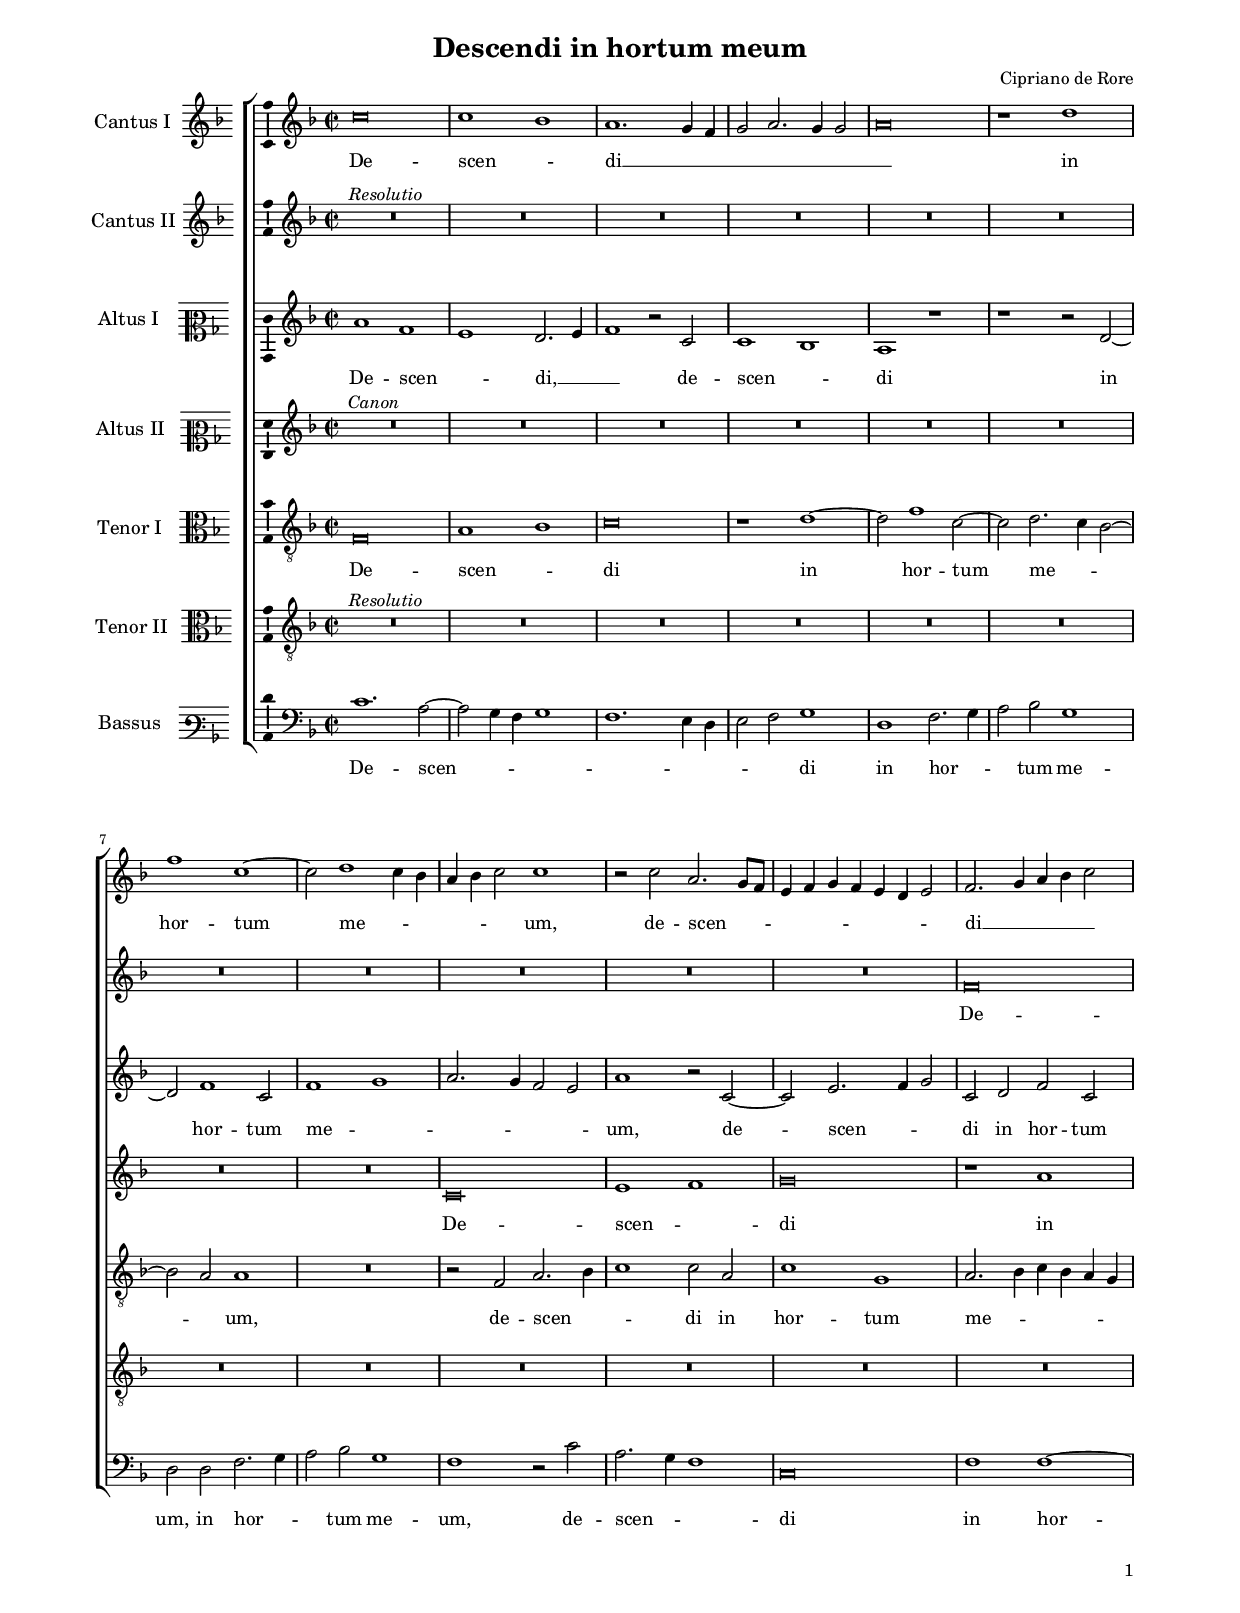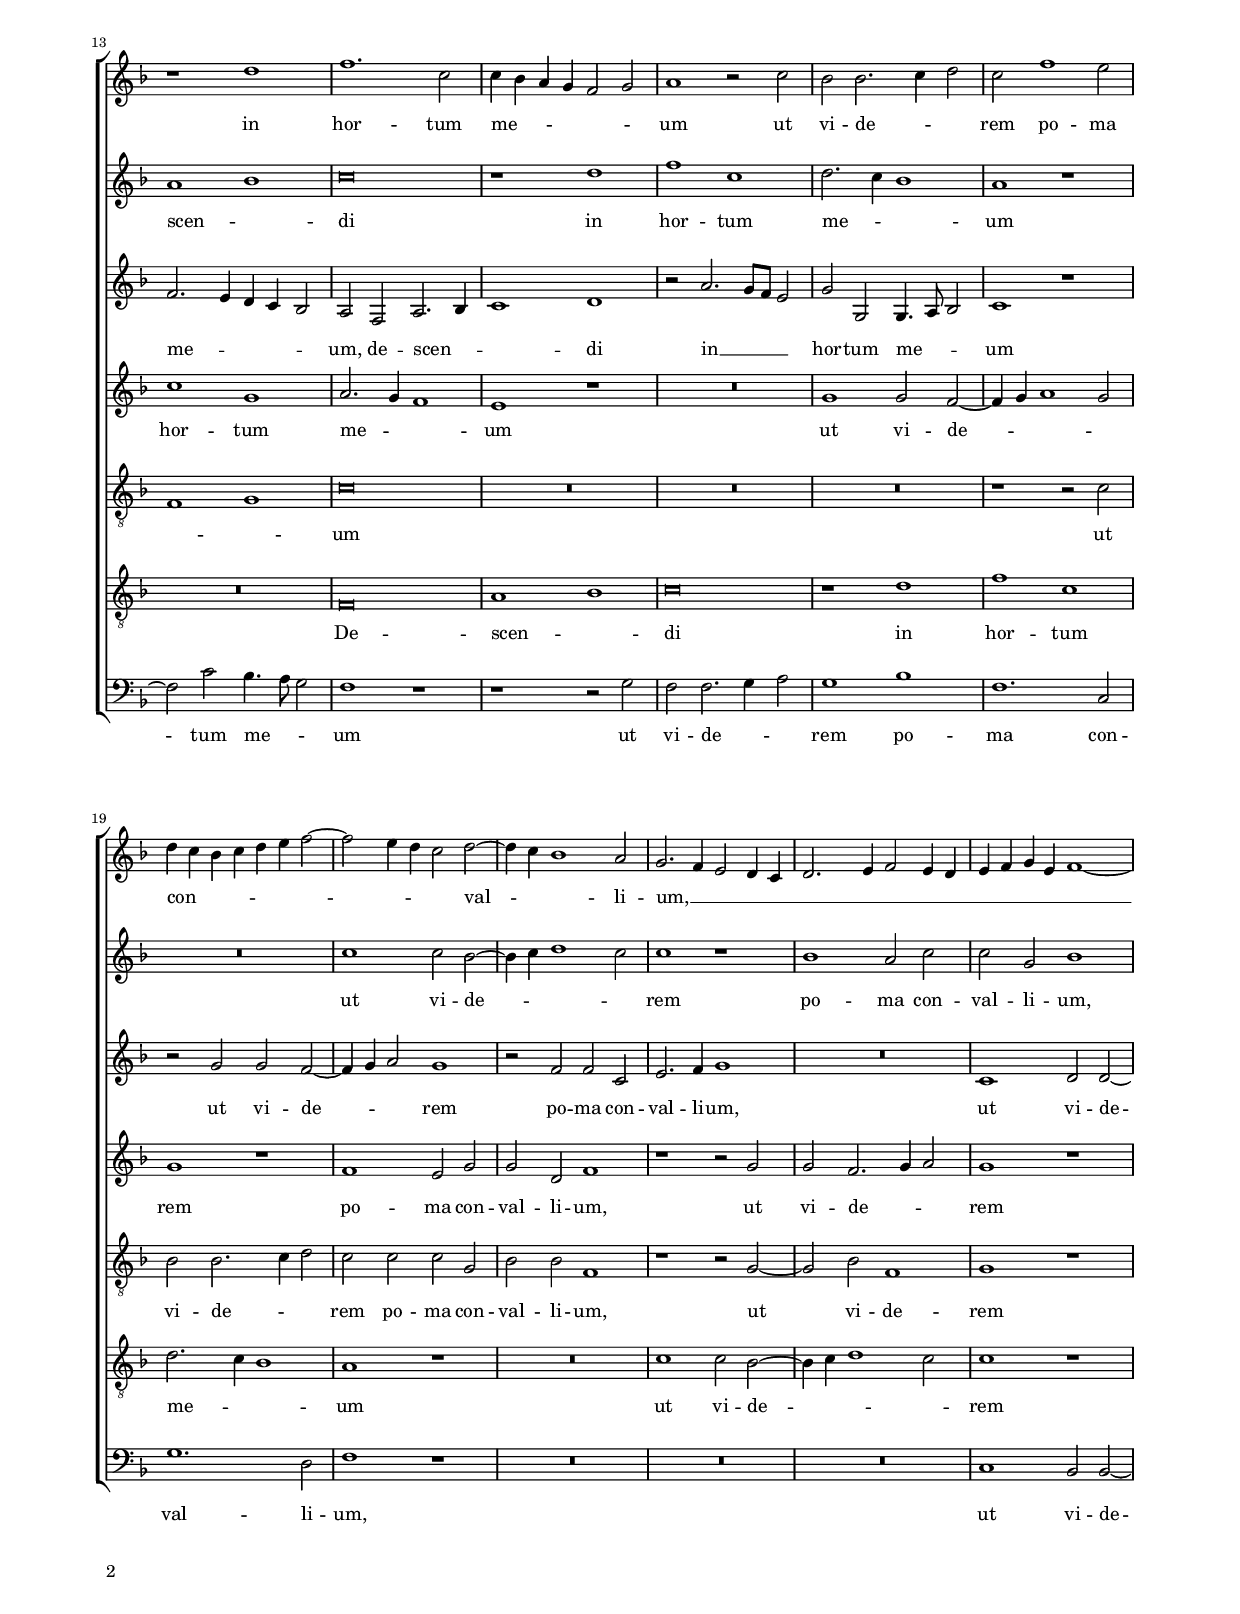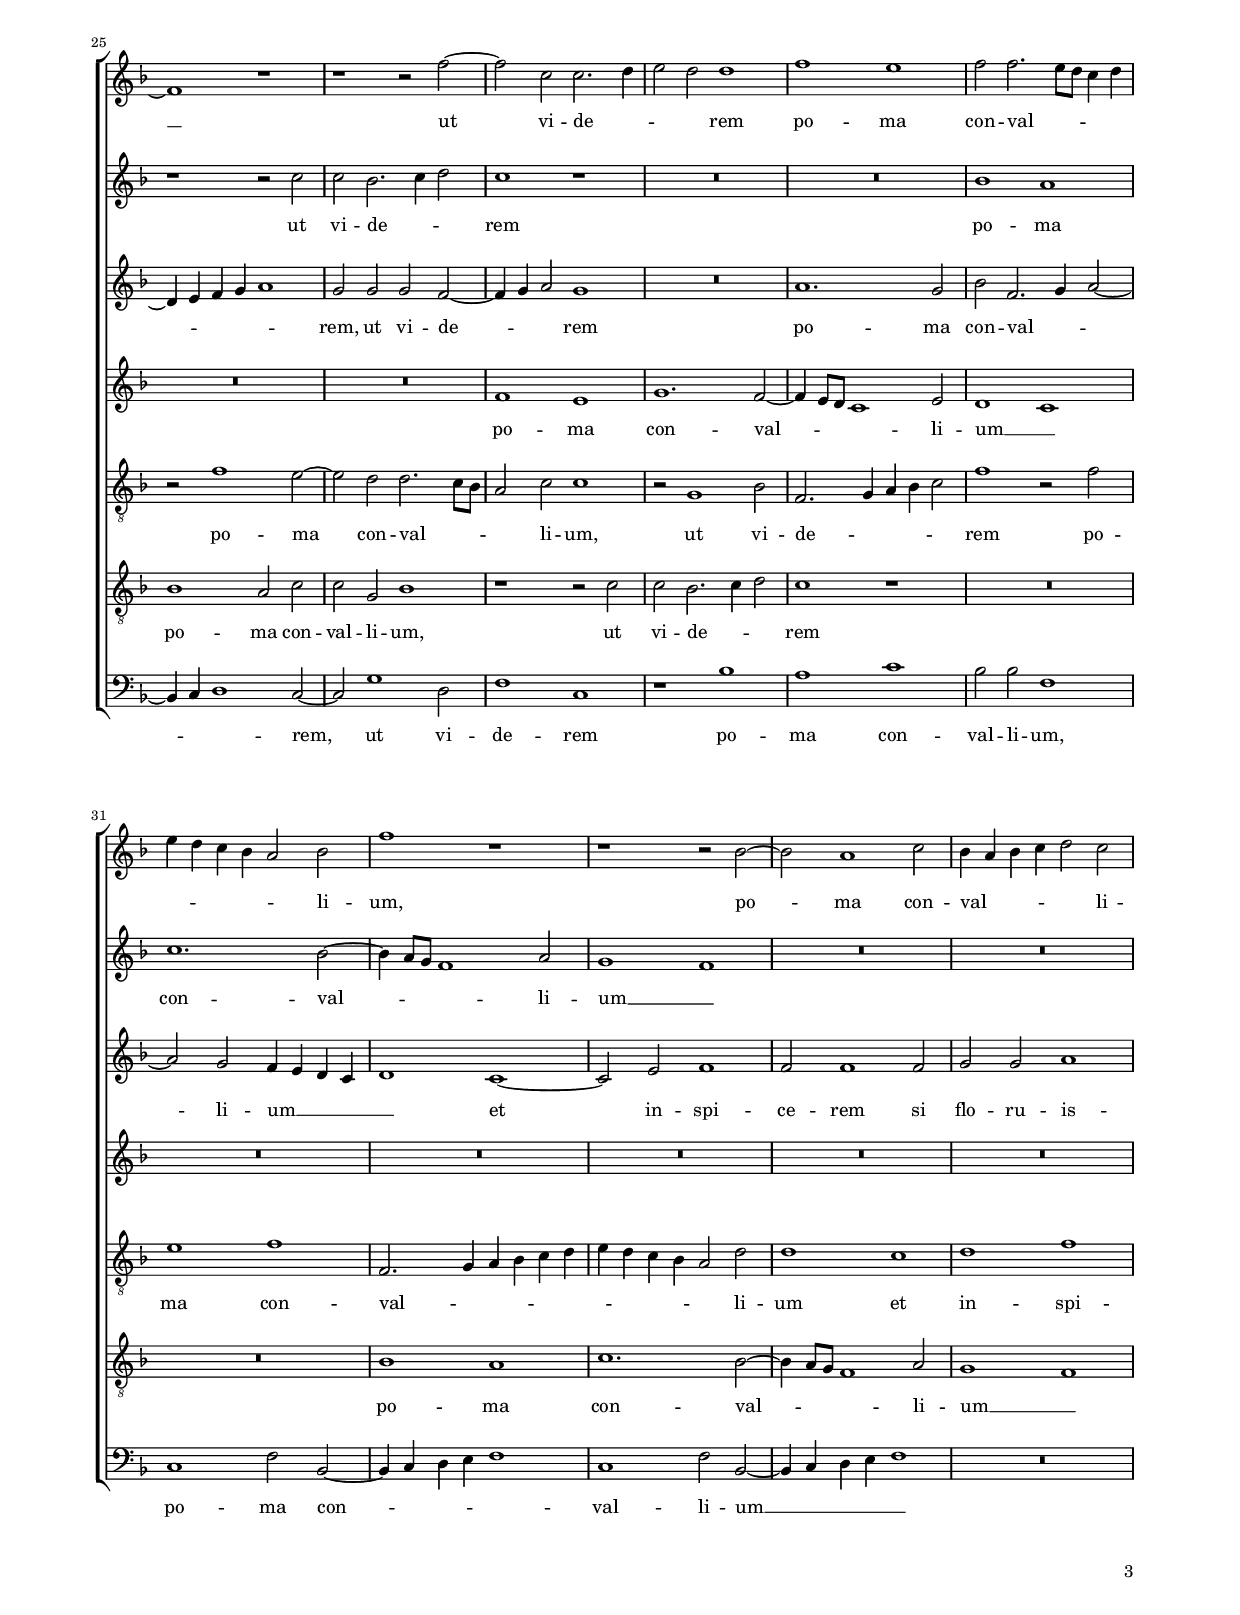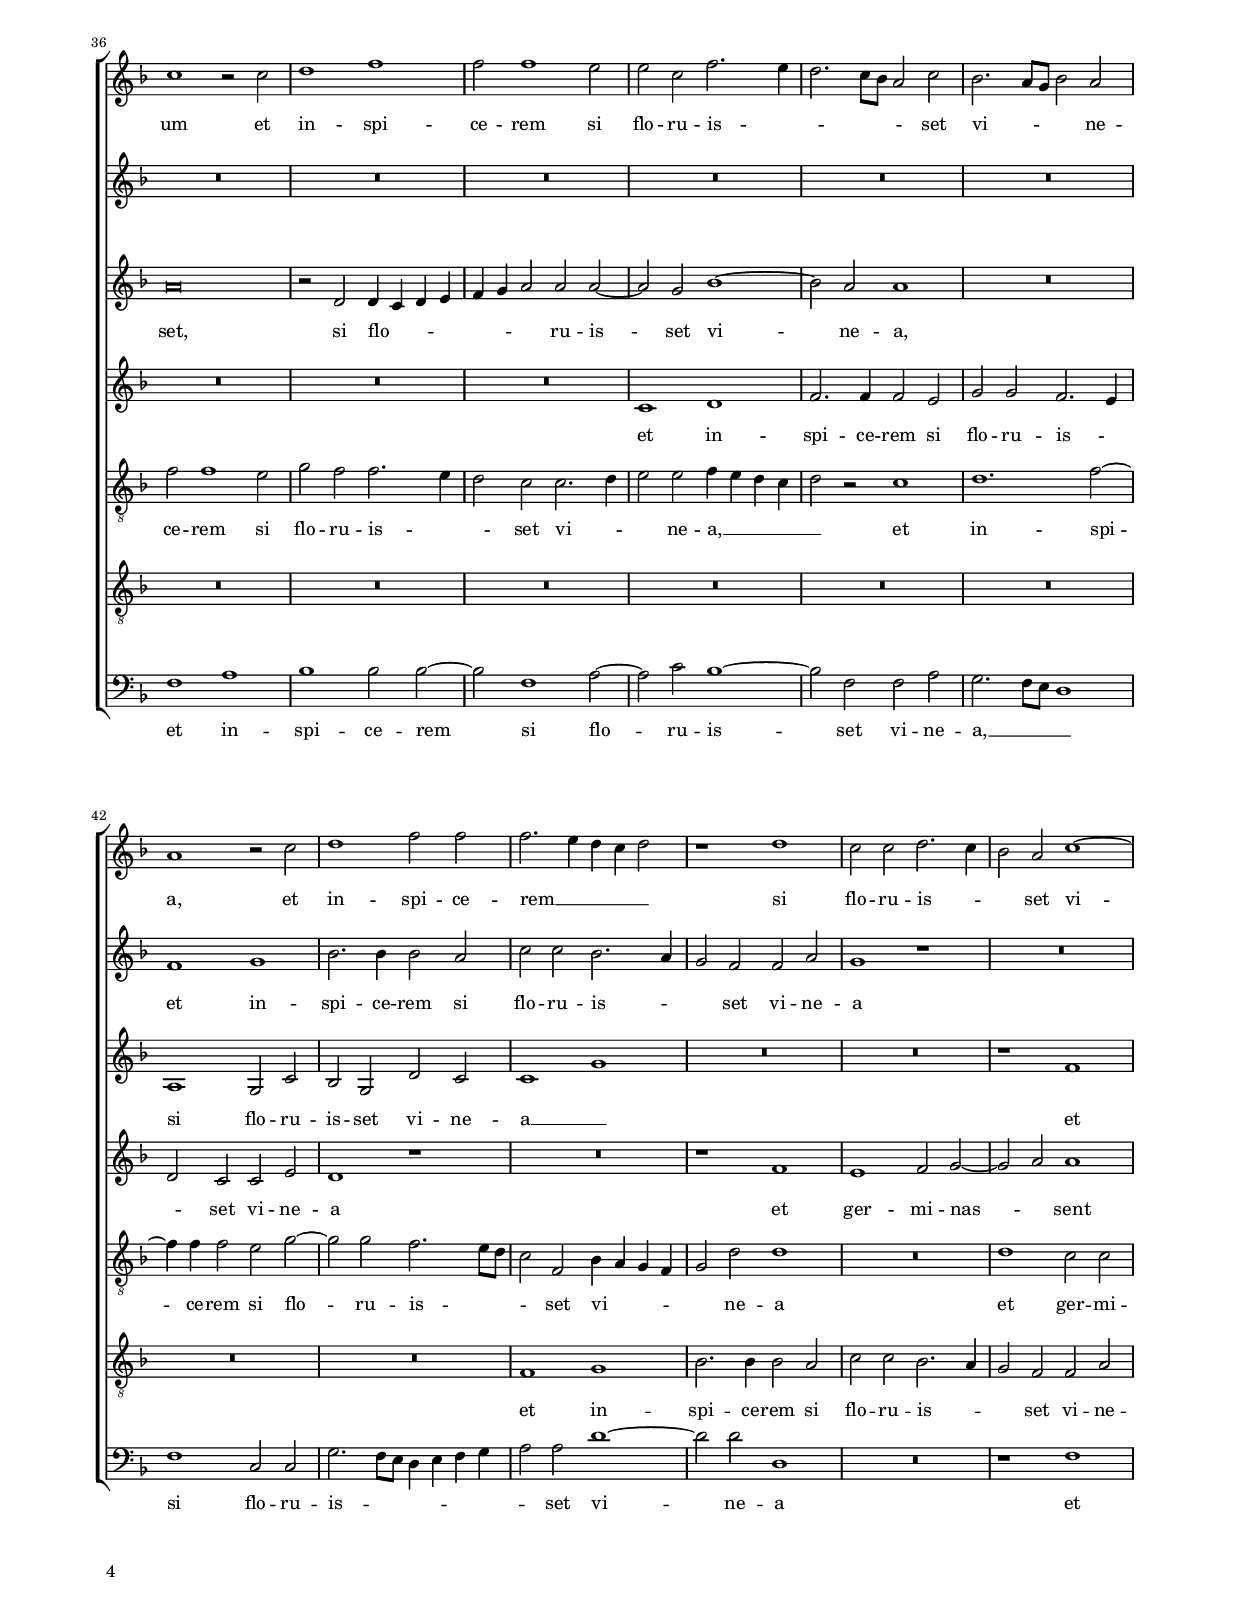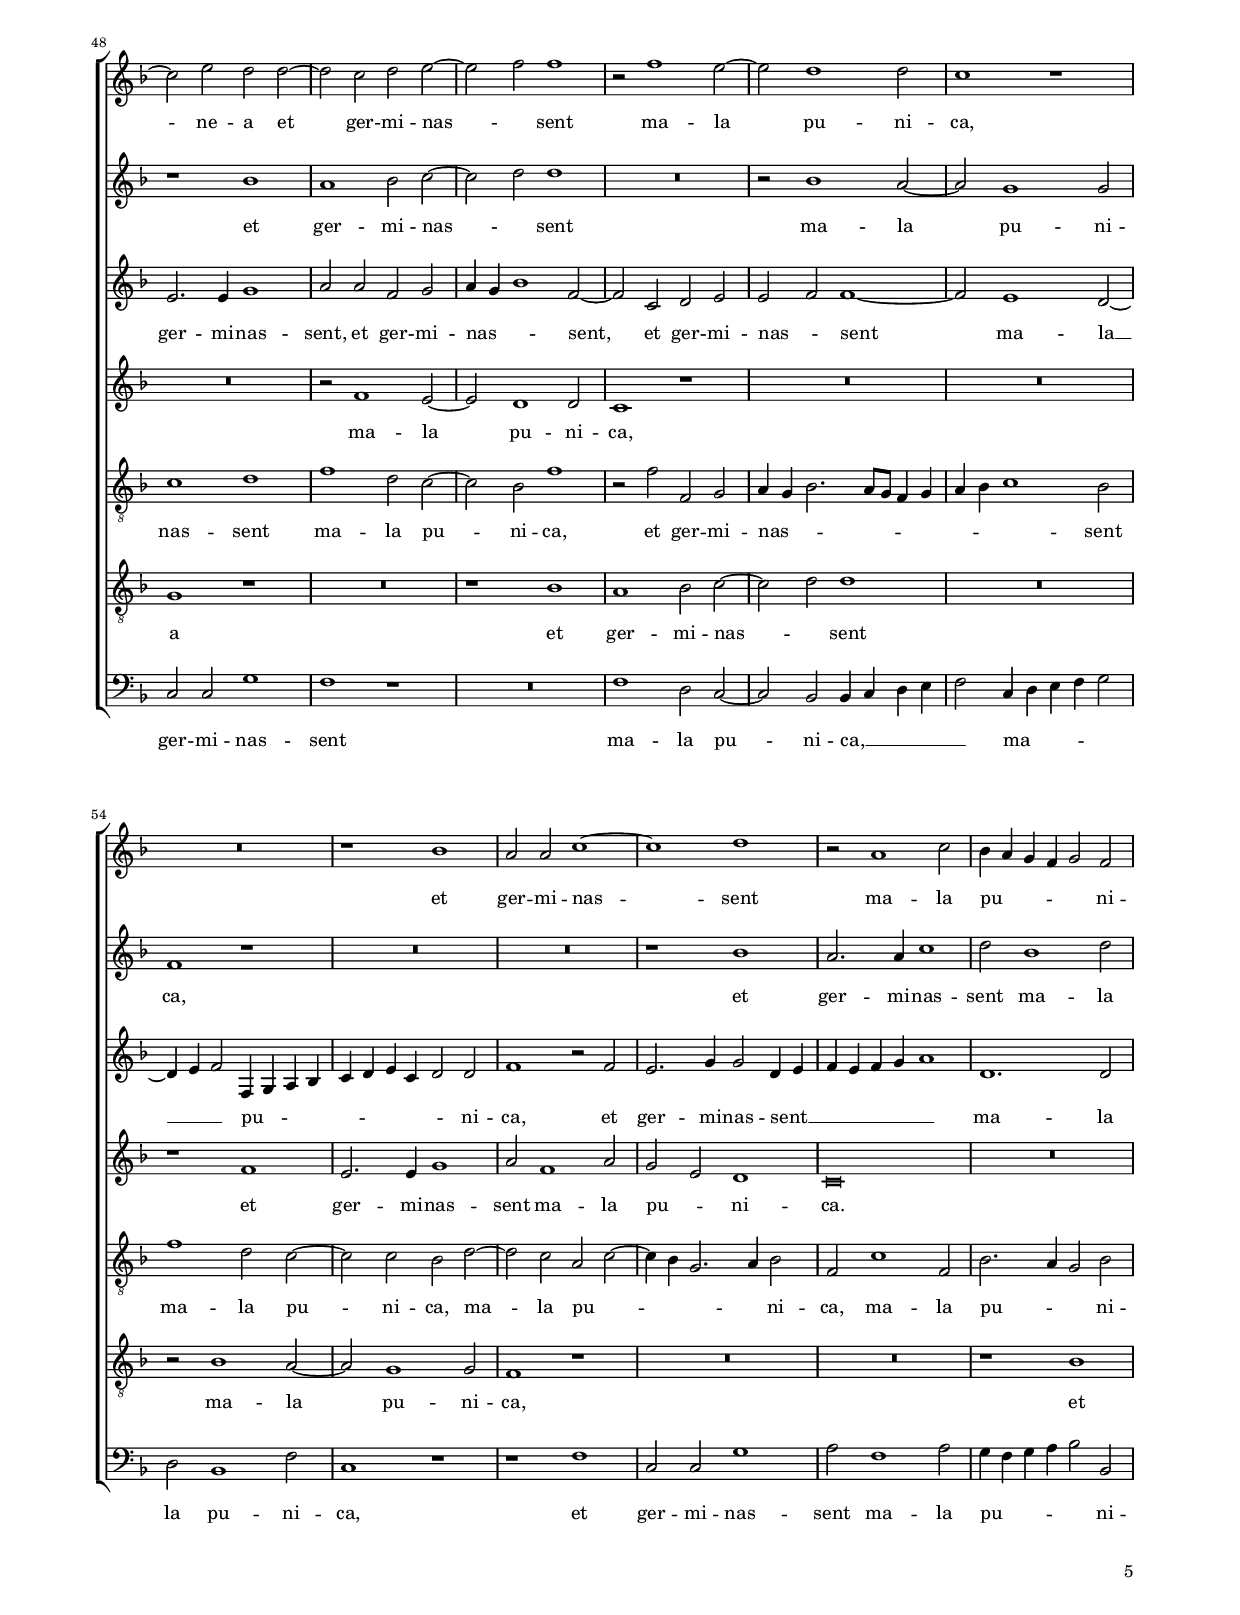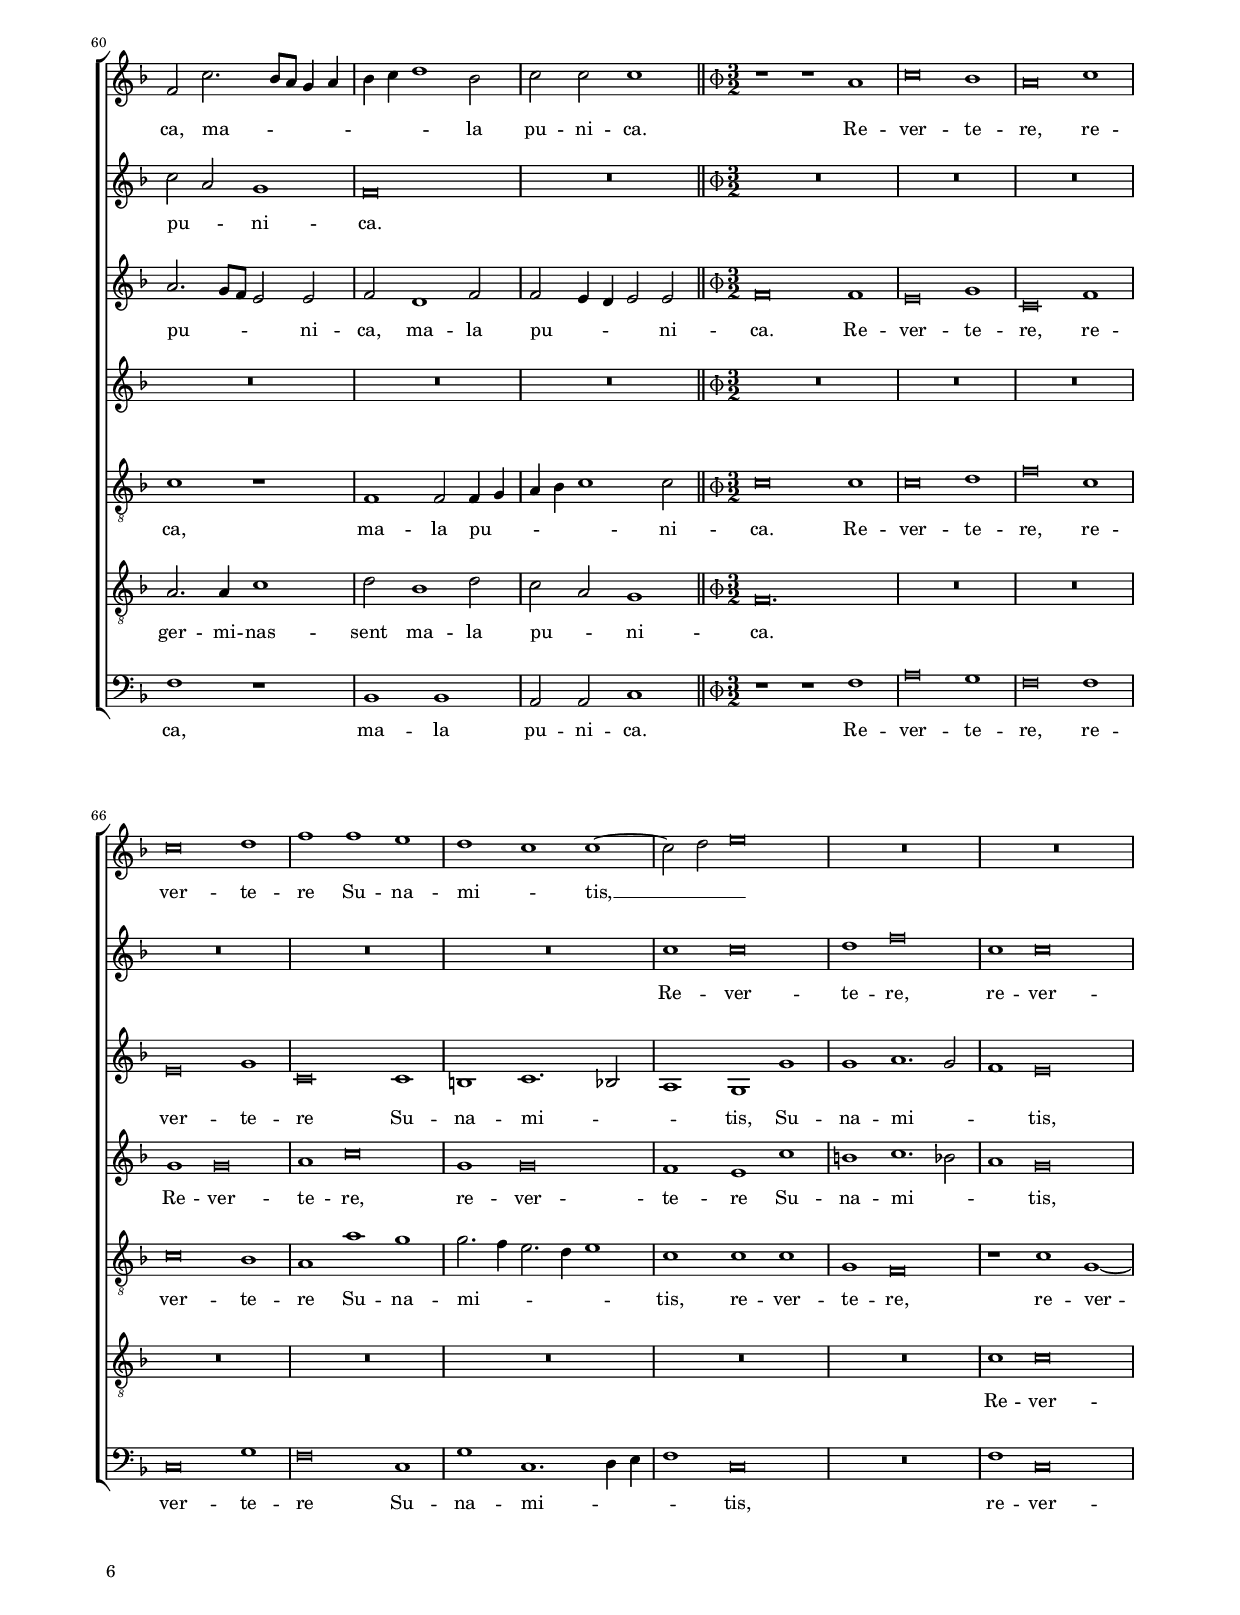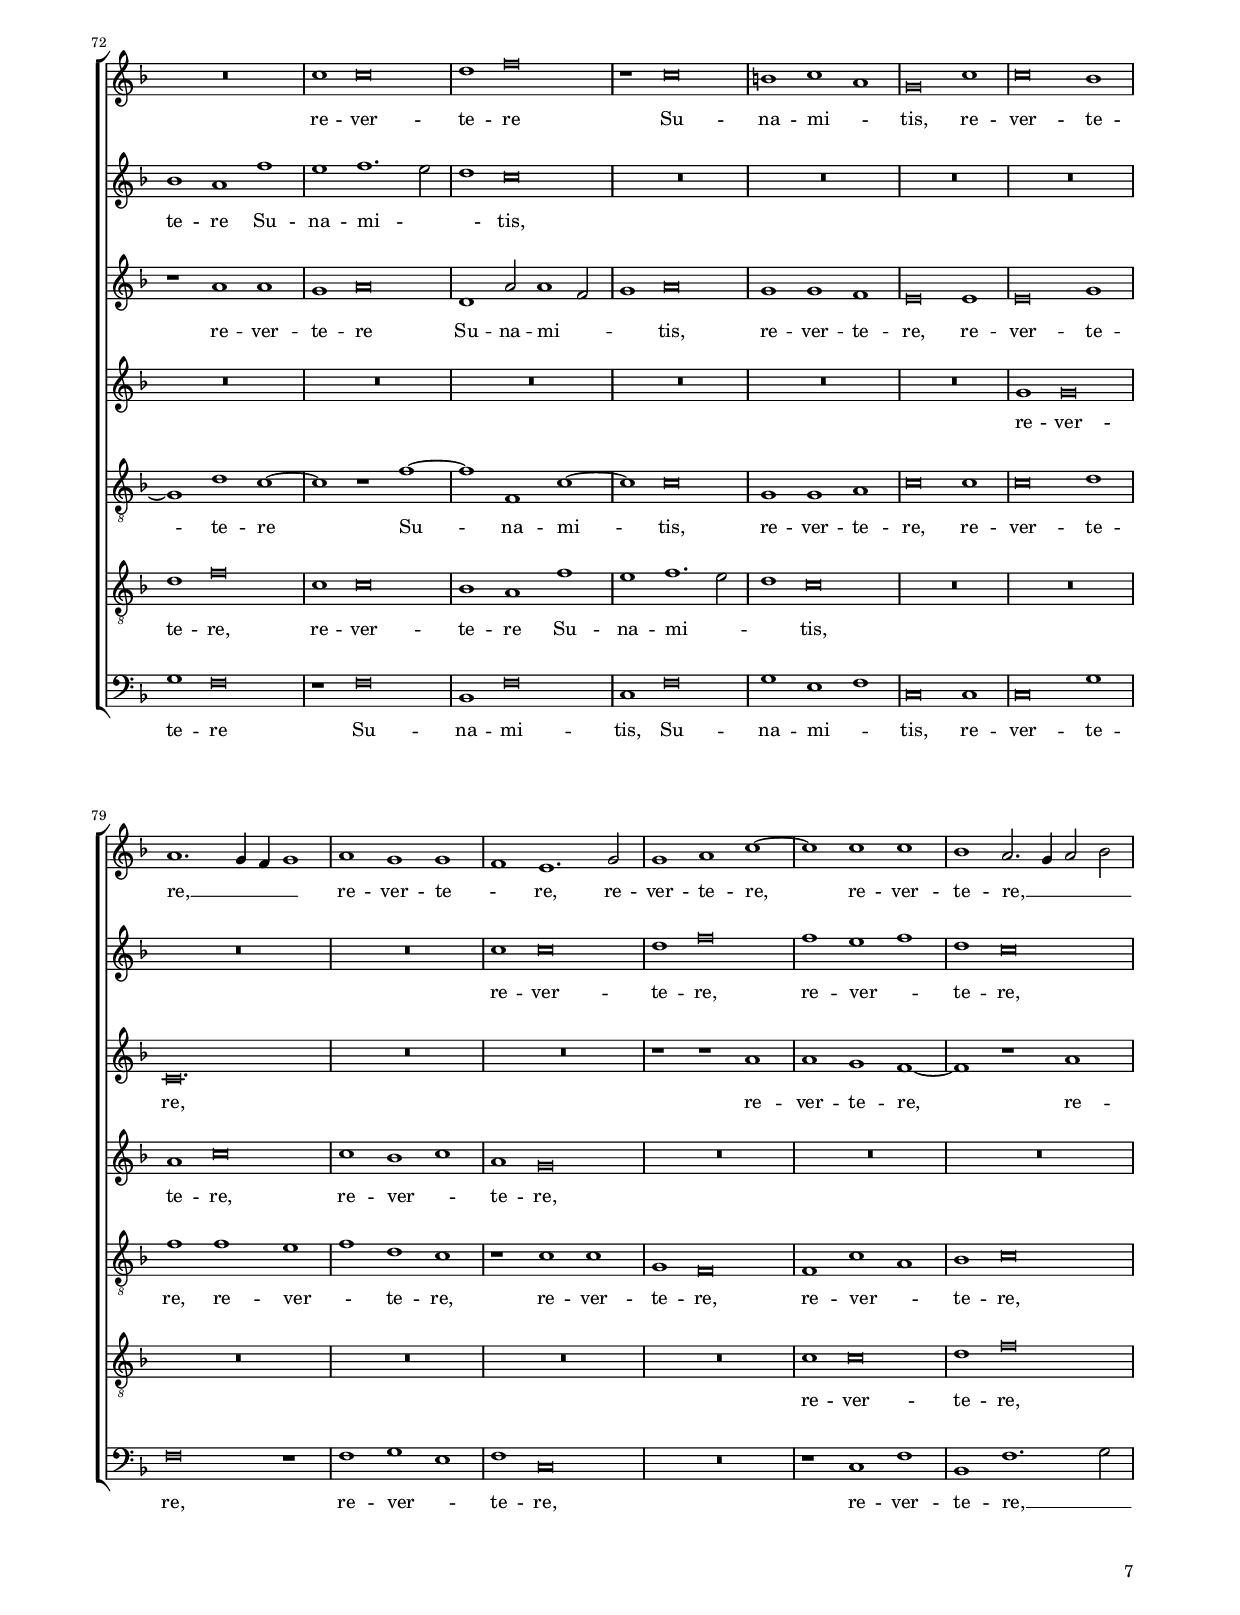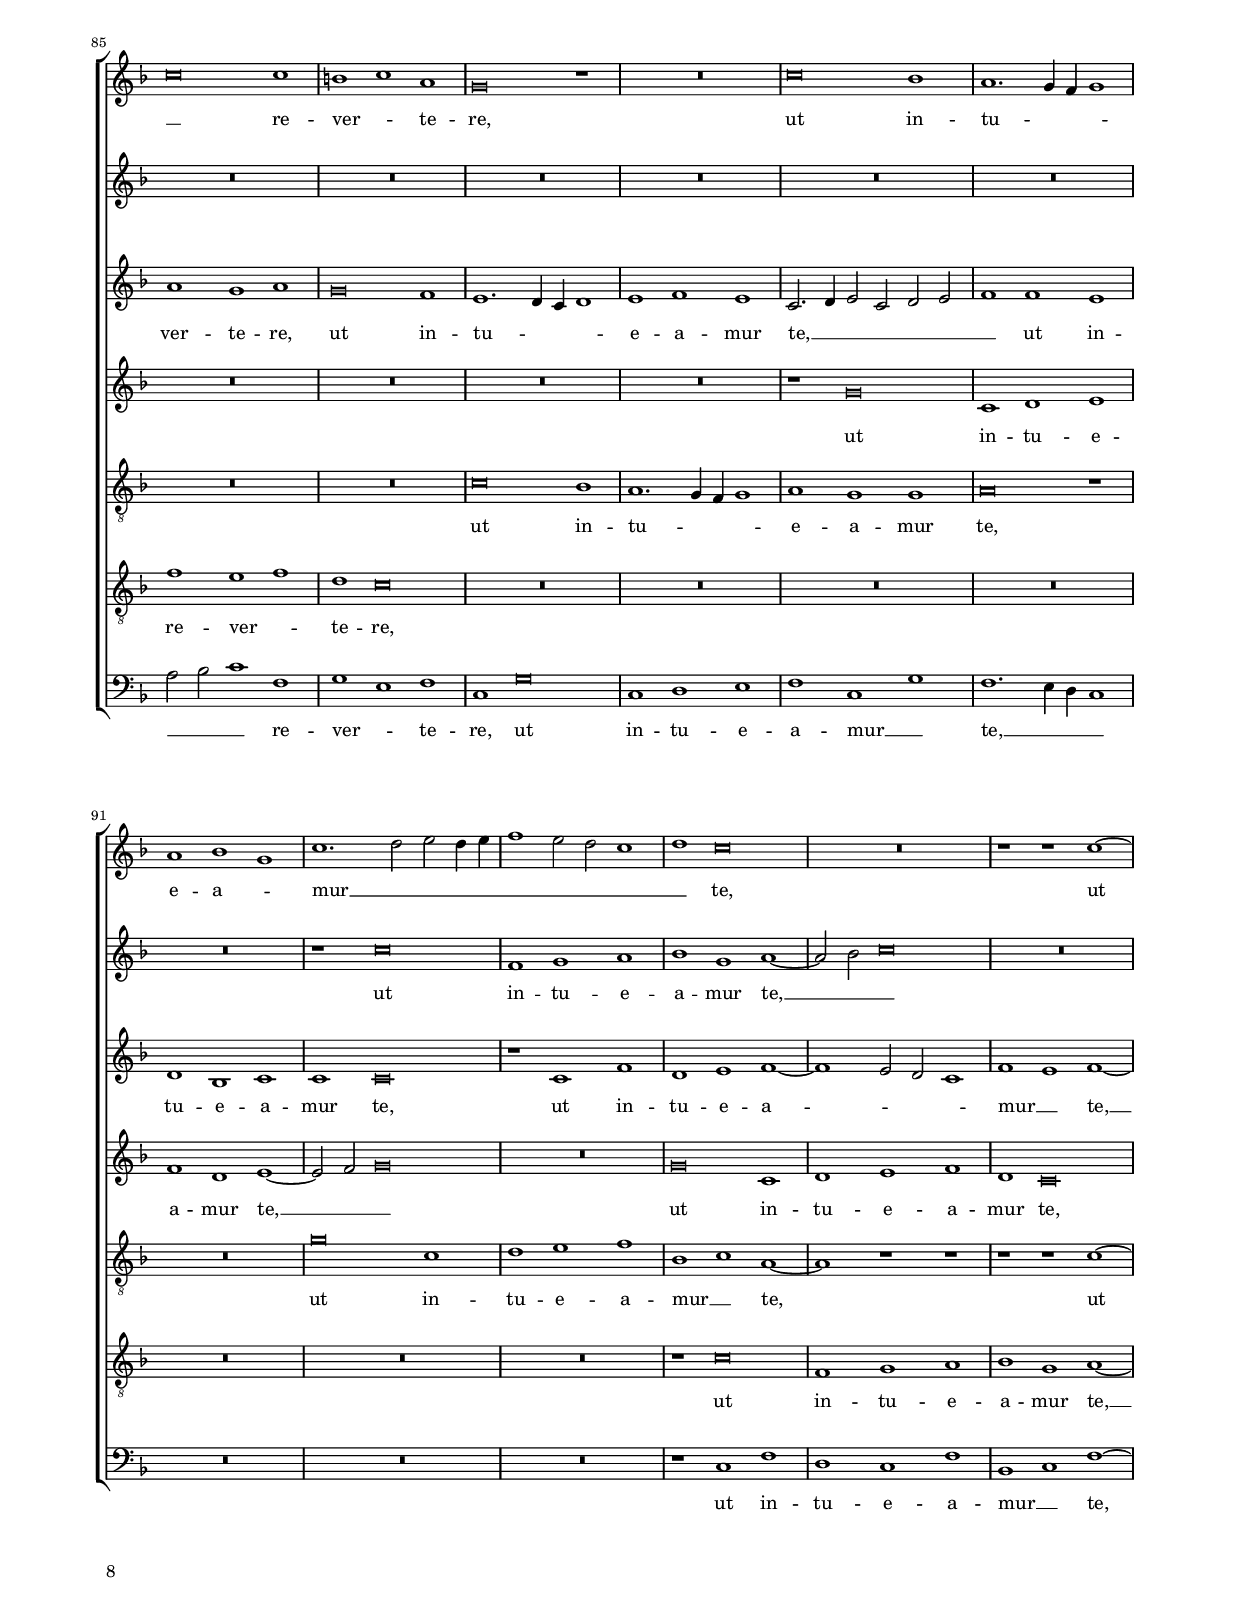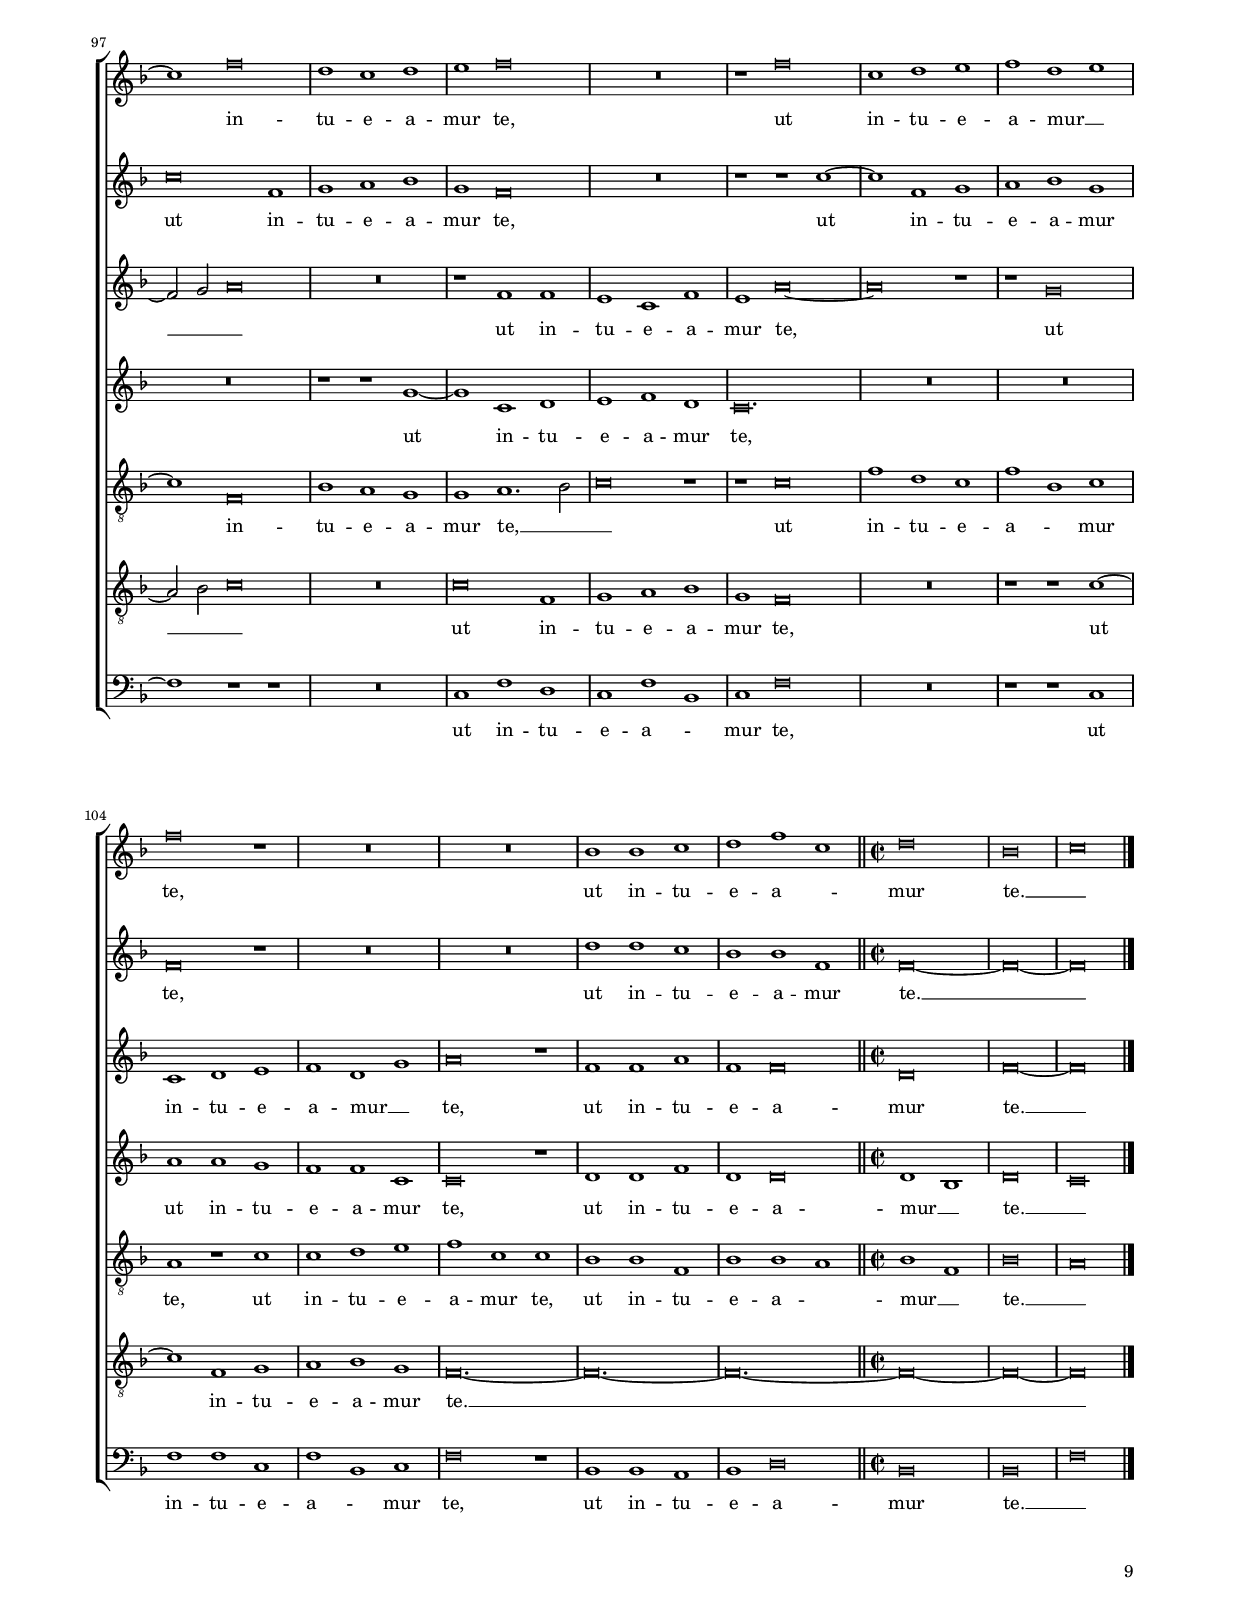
\header
{
	title="Descendi in hortum meum"
	composer="Cipriano de Rore"
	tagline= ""
}

\version "2.24.2"
\language deutsch
#(set-global-staff-size 15)
% #(set-default-paper-size "letter")
#(ly:set-option 'point-and-click #f)


PhiThreeTwo = {
	\once \override Staff.TimeSignature.stencil = #ly:text-interface::print
	\once \override Staff.TimeSignature.text =
	\markup { \override #'(baseline-skip . 2) \number {\musicglyph "timesig.mensural34" \vcenter \column {"3" "2"} } }
	\time 3/1
	}

\paper
	{
	top-margin = 2 \cm
	bottom-margin = 1.5 \cm
	left-margin = 1.8 \cm
	right-margin = 1.8 \cm
	ragged-bottom = ##f
	ragged-last-bottom = ##t
	print-page-number = ##f
	system-system-spacing = #'((basic-distance . 17) (minimum-distance . 14) (padding . 6) (strechability . 250))
	oddFooterMarkup=\markup   \fill-line { "" \fromproperty #'page:page-number-string }
	evenFooterMarkup=\markup  \fill-line { \fromproperty #'page:page-number-string "" }
	last-bottom-spacing = #'((basic-distance . 12) (minimum-distance . 7) (padding . 4))
%	systems-per-page = 3
%	min-systems-per-page = 3
	}


global = {
	\key f \major
	\time 2/2 \set Score.measureLength = #(ly:make-moment 2/1)
	\set Score.tempoHideNote = ##t
	\tempo 2 = 90
	\skip 1*2*62 \bar "||"
	\PhiThreeTwo
	\tempo 1 = 135
	\skip 1*3*46 \bar "||"
	\time 2/2 \set Score.measureLength = #(ly:make-moment 2/1)
	\tempo 2 = 90
	\skip 1*2*3 \bar "|."
	}

ficta = { \once \set suggestAccidentals = ##t }
	
forget = #(define-music-function (music) (ly:music?) #{
	\accidentalStyle forget
	$music
	\accidentalStyle default
	#})


incipitcantus = \markup { \score {
	{
	\set Staff.instrumentName = \markup { \fontsize #1 "Cantus I" }
	\key f \major
	\clef violin
	s4 \bar ""
	}
	\layout  {
	raggedright = ##t
	indent = 1.6 \cm
	line-width = 2.2 \cm
	\context { \Staff \remove Time_signature_engraver }
	\override Staff.Clef.Y-extent = #'(0 . 0)
	}} \hspace #1 }


incipitquintus = \markup { \score {
	{
	\set Staff.instrumentName = \markup { \fontsize #1 "Cantus II" }
	\key f \major
	\clef violin
	s4 \bar ""
	}
	\layout  {
	raggedright = ##t
	indent = 1.6 \cm
	line-width = 2.2 \cm
	\context { \Staff \remove Time_signature_engraver }
	\override Staff.Clef.Y-extent = #'(0 . 0)
	}} \hspace #1 }

      
incipitaltus = \markup { \score {
	{
	\set Staff.instrumentName = \markup { \fontsize #1 "Altus I" }
	\key f \major
	\clef mezzosoprano
	s4 \bar ""
	}
	\layout  {
	raggedright = ##t
	indent = 1.6 \cm
	line-width = 2.2 \cm
	\context { \Staff \remove Time_signature_engraver }
	\override Staff.Clef.Y-extent = #'(0 . 0)
	}} \hspace #1 }

    
incipitsextus = \markup { \score {
	{
	\set Staff.instrumentName = \markup { \fontsize #1 "Altus II" }
	\key f \major
	\clef mezzosoprano
	s4 \bar ""
	}
	\layout  {
	raggedright = ##t
	indent = 1.6 \cm
	line-width = 2.2 \cm
	\context { \Staff \remove Time_signature_engraver }
	\override Staff.Clef.Y-extent = #'(0 . 0)
	}} \hspace #1 }
    

incipittenor = \markup { \score {
	{
	\set Staff.instrumentName = \markup { \fontsize #1 "Tenor I" }
	\key f \major
	\clef alto
	s4 \bar ""
	}
	\layout  {
	raggedright = ##t
	indent = 1.6 \cm
	line-width = 2.2 \cm
	\context { \Staff \remove Time_signature_engraver }
	\override Staff.Clef.Y-extent = #'(0 . 0)
	}} \hspace #1 }
      
      
incipitseptimus = \markup { \score {
	{
	\set Staff.instrumentName = \markup { \fontsize #1 "Tenor II" }
	\key f \major
	\clef alto
	s4 \bar ""
	}
	\layout  {
	raggedright = ##t
	indent = 1.6 \cm
	line-width = 2.2 \cm
	\context { \Staff \remove Time_signature_engraver }
	\override Staff.Clef.Y-extent = #'(0 . 0)
	}} \hspace #1 }
      
      
incipitbassus = \markup { \score {
	{
	\set Staff.instrumentName = \markup { \fontsize #1 "Bassus" }
	\key f \major
	\clef varbaritone
	s4 \bar ""
	}
	\layout  {
	raggedright = ##t
	indent = 1.6 \cm
	line-width = 2.2 \cm
	\context { \Staff \remove Time_signature_engraver }
	\override Staff.Clef.Y-extent = #'(0 . 0)
	}} \hspace #1 }


cantus =  \relative c''
	{
	c\breve
	c1 b
	a1. g4 f
	g2 a2. g4 g2
%5
	a\breve |
	r1 d
	f1 c~
	c2 d1 c4 b
	a4 b c2 c1
%10
	r2 c a2. g8 f |
	e4 f g f e d e2
	f2. g4 a b c2
	r1 d
	f1. c2
%15
	c4 b a g f2 g |
	a1 r2 c
	b2 b2. c4 d2
	c2 f1 e2
	d4 c b c d e f2~
%20
	f2 e4 d c2 d~ |
	d4 c b1 a2
	g2. f4 e2 d4 c
	d2. e4 f2 e4 d
	e4 f g e f1~
%25
	f1 r |
	r1 r2 f'~
	f2 c c2. d4
	e2 d d1
	f1 e
%30
	f2 f2. e8 d c4 d |
	e4 d c b a2 b
	f'1 r
	r1 r2 b,~
	b2 a1 c2
%35
	b4 a b c d2 c |
	c1 r2 c
	d1 f
	f2 f1 e2
	e2 c f2. e4
%40
	d2. c8 b a2 c |
	b2. a8 g b2 a
	a1 r2 c
	d1 f2 f
	f2. e4 d c d2
%45
	r1 d |
	c2 c d2. c4
	b2 a c1~
	c2 e d d~
	d2 c d e~
%50
	e2 f f1 |
	r2 f1 e2~
	e2 d1 d2
	c1 r
	R\breve
%55
	r1 b |
	a2 a c1~
	c1 d
	r2 a1 c2
	b4 a g f g2 f
%60
	f2 c'2. b8 a g4 a |
	b4 c d1 b2
	c2 c c1
% Triple time
	r1 r a
	c\breve b1
%65
	a\breve c1 |
	c\breve d1
	f1 f e
	d1 c c~
	c2 d e\breve
%70
	R\breve. |
	R\breve.
	R\breve.
	c1 c\breve
	d1 f\breve
%75
	r1 c\breve |
	h1 c a
	g\breve c1
	c\breve b1
	a1. g4 f g1
%80
	a1 g g |
	f1 e1. g2
	g1 a c~
	c1 c c
	b1 a2. g4 a2 b
%85
	c\breve c1 |
	h1 c a
	g\breve r1
	R\breve.
	c\breve b1
%90
	a1. g4 f g1 |
	a1 b g
	c1. d2 e d4 e
	f1 e2 d c1
	d1 c\breve
%95
	R\breve. |
	r1 r c~
	c1 f\breve
	d1 c d
	e1 f\breve
%100
	R\breve. |
	r1 f\breve
	c1 d e
	f1 d e
	f\breve r1
%105
	R\breve. |
	R\breve.
	b,1 b c
	d1 f c
% End of triple time
	d\breve
%110
	b\breve |
	c\breve |
	}


quintus = \relative c''
	{
	R\breve^\markup { \hspace #-2 \italic "Resolutio" }
	R\breve
	R\breve
	R\breve
%5
	R\breve |
	R\breve
	R\breve
	R\breve
	R\breve
%10
	R\breve |
	R\breve
	f,\breve
	a1 b
	c\breve
%15
	r1 d |
	f1 c
	d2. c4 b1
	a1 r
	R\breve
%20
	c1 c2 b~ |
	b4 c d1 c2
	c1 r
	b1 a2 c
	c2 g b1
%25
	r1 r2 c |
	c2 b2. c4 d2
	c1 r
	R\breve
	R\breve
%30
	b1 a |
	c1. b2~
	b4 a8 g f1 a2
	g1 f
	R\breve
%35
	R\breve |
	R\breve
	R\breve
	R\breve
	R\breve
%40
	R\breve |
	R\breve
	f1 g
	b2. b4 b2 a
	c2 c b2. a4
%45
	g2 f f a |
	g1 r
	R\breve
	r1 b
	a1 b2 c~
%50
	c2 d d1 |
	R\breve
	r2 b1 a2~
	a2 g1 g2
	f1 r
%55
	R\breve |
	R\breve
	r1 b
	a2. a4 c1
	d2 b1 d2
%60
	c2 a g1 |
	f\breve
	R\breve
% Triple time
	R\breve.
	R\breve.
%65
	R\breve. |
	R\breve.
	R\breve.
	R\breve.
	c'1 c\breve
%70
	d1 f\breve |
	c1 c\breve
	b1 a f'
	e1 f1. e2 |
	d1 c\breve
%75
	R\breve. |
	R\breve.
	R\breve.
	R\breve.
	R\breve.
%80
	R\breve. |
	c1 c\breve
	d1 f\breve
	f1 e f
	d1 c\breve
%85
	R\breve. |
	R\breve.
	R\breve.
	R\breve.
	R\breve.
%90
	R\breve. |
	R\breve.
	r1 c\breve
	f,1 g a
	b1 g a~
%95
	a2 b c\breve |
	R\breve.
	c\breve f,1
	g1 a b
	g1 f\breve
%100
	R\breve. |
	r1 r c'~
	c1 f, g
	a1 b g
	f\breve r1
%105
	R\breve. |
	R\breve.
	d'1 d c
	b1 b f
% End of triple time
	f\breve~
%110
	f\breve~ |
	f\breve |
	}


altus =  \relative c'
	{
	a'1 f
	e1 d2. e4
	f1 r2 c
	c1 b
%5
	a1 r |
	r1 r2 d~
	d2 f1 c2
	f1 g
	a2. g4 f2 e
%10
	a1 r2 c,~ |
	c2 e2. f4 g2
	c,2 d f c
	f2. e4 d4 c b2
	a2 f a2. b4
%15
	c1 d |
	r2 a'2. g8 f e2
	g2 g,2 g4. a8 b2
	c1 r
	r2 g' g f~
%20
	f4 g a2 g1 |
	r2 f f c
	e2. f4 g1
	R\breve
	c,1 d2 d~
%25
	d4 e f g a1 |
	g2 g g f~
	f4 g a2 g1
	R\breve
	a1. g2
%30
	b2 f2. g4 a2~ |
	a2 g f4 e d c
	d1 c~
	c2 e f1
	f2 f1 f2
%35
	g2 g a1 |
	a\breve
	r2 d, d4 c d e
	f4 g a2 a a~
	a2 g b1~
%40
	b2 a a1 |
	R\breve
	a,1 g2 c
	b2 g d' c
	c1 g'
%45
	R\breve |
	R\breve
	r1 f
	e2. e4 g1
	a2 a f g
%50
	a4 g b1 f2~ |
	f2 c d e
	e2 f f1~
	f2 e1 d2~
	d4 e f2 f,4 g a b
%55
	c4 d e c d2 d |
	f1 r2 f
	e2. g4 g2 d4 e
	f4 e f g a1
	d,1. d2
%60
	a'2. g8 f e2 e |
	f2 d1 f2
	f2 e4 d e2 e
% Triple time
	f\breve f1
	e\breve g1
%65
	c,\breve f1 |
	e\breve g1
	c,\breve c1
	h1 c1. b2
	a1 g g'
%70
	g1 a1. g2 |
	f1 e\breve
	r1 a a
	g1 a\breve
	d,1 a'2 a1 f2
%75
	g1 a\breve |
	g1 g f
	e\breve e1
	e\breve g1
	c,\breve.
%80
	R\breve. |
	R\breve.
	r1 r a'
	a1 g f~
	f1 r a
%85
	a1 g a |
	g\breve f1
	e1. d4 c d1
	e1 f e
	c2. d4 e2 c d e
%90
	f1 f e |
	d1 b c
	c1 c\breve
	r1 c f
	d1 e f~
%95
	f1 e2 d c1 |
	f1 e f~
	f2 g a\breve
	R\breve.
	r1 f f
%100
	e1 c f |
	e1 a\breve~
	a\breve r1
	r1 g\breve
	c,1 d e
%105
	f1 d g |
	a\breve r1
	f1 f a
	f1 f\breve
% End of triple time
	d\breve
%110
	f\breve~ |
	f\breve |
	}


sextus =  \relative c'
	{
	R\breve^\markup { \hspace #-5 \italic "Canon" }
	R\breve
	R\breve
	R\breve
%5
	R\breve |
	R\breve
	R\breve
	R\breve
	c\breve
%10
	e1 f |
	g\breve
	r1 a
	c1 g
	a2. g4 f1
%15
	e1 r |
	R\breve
	g1 g2 f~
	f4 g a1 g2
	g1 r
%20
	f1 e2 g |
	g2 d f1
	r1 r2 g
	g2 f2. g4 a2
	g1 r
%25
	R\breve |
	R\breve
	f1 e
	g1. f2~
	f4 e8 d c1 e2
%30
	d1 c |
	R\breve
	R\breve
	R\breve
	R\breve
%35
	R\breve |
	R\breve
	R\breve
	R\breve
	c1 d
%40
	f2. f4 f2 e |
	g2 g f2. e4
	d2 c c e
	d1 r
	R\breve
%45
	r1 f |
	e1 f2 g~
	g2 a a1
	R\breve
	r2 f1 e2~
%50
	e2 d1 d2 |
	c1 r
	R\breve
	R\breve
	r1 f
%55
	e2. e4 g1 |
	a2 f1 a2
	g2 e d1
	c\breve
	R\breve
%60
	R\breve |
	R\breve
	R\breve
% Triple time
	R\breve.
	R\breve.
%65
	R\breve. |
	g'1 g\breve
	a1 c\breve
	g1 g\breve
	f1 e c'
%70
	h1 c1. b2 |
	a1 g\breve
	R\breve.
	R\breve.
	R\breve.
%75
	R\breve. |
	R\breve.
	R\breve.
	g1 g\breve
	a1 c\breve
%80
	c1 b c |
	a1 g\breve
	R\breve.
	R\breve.
	R\breve.
%85
	R\breve. |
	R\breve.
	R\breve.
	R\breve.
	r1 g\breve
%90
	c,1 d e |
	f1 d e~
	e2 f g\breve
	R\breve.
	g\breve c,1
%95
	d1 e f |
	d1 c\breve
	R\breve.
	r1 r g'~
	g1 c, d
%100
	e1 f d |
	c\breve.
	R\breve.
	R\breve.
	a'1 a g
%105
	f1 f c |
	c\breve r1
	d1 d f
	d1 d\breve
% End of triple time
	d1 b
%110
	d\breve |
	c\breve |
	}

	
tenor =  \relative c'
	{
	f,\breve
	a1 b
	c\breve
	r1 d~
%5
	d2 f1 c2~ |
	c2 d2. c4 b2~
	b2 a a1
	R\breve
	r2 f a2. b4
%10
	c1 c2 a |
	c1 g
	a2. b4 c b a g
	f1 g
	c\breve
%15
	R\breve |
	R\breve
	R\breve
	r1 r2 c
	b2 b2. c4 d2
%20
	c2 c c g |
	b2 b f1
	r1 r2 g~
	g2 b f1
	g1 r
%25
	r2 f'1 e2~ |
	e2 d d2. c8 b
	a2 c c1
	r2 g1 b2
	f2. g4 a b c2
%30
	f1 r2 f |
	e1 f
	f,2. g4 a b c d
	e4 d c b a2 d
	d1 c
%35
	d1 f |
	f2 f1 e2
	g2 f f2. e4
	d2 c c2. d4
	e2 e f4 e d c
%40
	d2 r c1 |
	d1. f2~
	f4 f f2 e g~
	g2 g f2. e8 d
	c2 f, b4 a g f
%45
	g2 d' d1 |
	R\breve
	d1 c2 c
	c1 d
	f1 d2 c~
%50
	c2 b f'1 |
	r2 f f, g
	a4 g b2. a8 g f4 g
	a4 b c1 b2
	f'1 d2 c~
%55
	c2 c b d~ |
	d2 c a c~
	c4 b g2. a4 b2
	f2 c'1 f,2
	b2. a4 g2 b
%60
	c1 r |
	f,1 f2 f4 g
	a4 b c1 c2
% Triple time
	c\breve c1
	c\breve d1
%65
	f\breve c1 |
	c\breve b1
	a1 a' g
	g2. f4 e2. d4 e1
	c1 c c
%70
	g1 f\breve |
	r1 c' g~
	g1 d' c~
	c1 r f~
	f1 f, c'~
%75
	c1 c\breve |
	g1 g a |
	c\breve c1
	c\breve d1
	f1 f e
%80
	f1 d c |
	r1 c c
	g1 f\breve
	f1 c' a
	b1 c\breve
%85
	R\breve. |
	R\breve.
	c\breve b1
	a1. g4 f g1
	a1 g g
%90
	a\breve r1 |
	R\breve.
	g'\breve c,1
	d1 e f
	b,1 c a~
%95
	a1 r r |
	r1 r c~
	c1 f,\breve
	b1 a g
	g1 a1. b2
%100
	c\breve r1 |
	r1 c\breve
	f1 d c
	f1 b, c
	a1 r c
%105
	c1 d e |
	f1 c c
	b1 b f
	b1 b a
% End of triple time
	b1 f
%110
	b\breve |
	a\breve |
	}


septimus  =  \relative c'
	{
	R\breve^\markup { \hspace #-2 \italic "Resolutio" }
	R\breve
	R\breve
	R\breve
%5
	R\breve |
	R\breve
	R\breve
	R\breve
	R\breve
%10
	R\breve |
	R\breve
	R\breve
	R\breve
	f,\breve
%15
	a1 b |
	c\breve
	r1 d
	f1 c
	d2. c4 b1
%20
	a1 r |
	R\breve
	c1 c2 b~
	b4 c d1 c2
	c1 r
%25
	b1 a2 c |
	c2 g b1
	r1 r2 c
	c2 b2. c4 d2
	c1 r
%30
	R\breve |
	R\breve
	b1 a
	c1. b2~
	b4 a8 g f1 a2
%35
	g1 f |
	R\breve
	R\breve
	R\breve
	R\breve
%40
	R\breve |
	R\breve
	R\breve
	R\breve
	f1 g
%45
	b2. b4 b2 a |
	c2 c b2. a4
	g2 f f a
	g1 r
	R\breve
%50
	r1 b |
	a1 b2 c~
	c2 d d1
	R\breve
	r2 b1 a2~
%55
	a2 g1 g2 |
	f1 r
	R\breve
	R\breve
	r1 b
%60
	a2. a4 c1 |
	d2 b1 d2
	c2 a g1
% Triple time
	f\breve.
	R\breve.
%65
	R\breve. |
	R\breve.
	R\breve.
	R\breve.
	R\breve.
%70
	R\breve. |
	c'1 c\breve
	d1 f\breve
	c1 c\breve
	b1 a f'
%75
	e1 f1. e2 |
	d1 c\breve
	R\breve.
	R\breve.
	R\breve.
%80
	R\breve. |
	R\breve.
	R\breve.
	c1 c\breve
	d1 f\breve
%85
	f1 e f |
	d1 c\breve
	R\breve.
	R\breve.
	R\breve.
%90
	R\breve. |
	R\breve.
	R\breve.
	R\breve.
	r1 c\breve
%95
	f,1 g a |
	b1 g a~
	a2 b c\breve
	R\breve.
	c\breve f,1
%100
	g1 a b |
	g1 f\breve
	R\breve.
	r1 r c'~
	c1 f, g
%105
	a1 b g |
	f\breve.~
	f\breve.~
	f\breve.~
% End of triple time
	f\breve~
%110
	f\breve~ |
	f\breve |
	}


bassus  =  \relative c
	{
	c'1. a2~
	a2 g4 f g1
	f1. e4 d
	e2 f g1
%5
	d1 f2. g4 |
	a2 b g1
	d2 d f2. g4
	a2 b g1
	f1 r2 c'
%10
	a2. g4 f1 |
	c\breve
	f1 f~
	f2 c' b4. a8 g2
	f1 r
%15
	r1 r2 g |
	f2 f2. g4 a2
	g1 b
	f1. c2
	g'1. d2
%20
	f1 r |
	R\breve
	R\breve
	R\breve
	c1 b2 b~
%25
	b4 c d1 c2~ |
	c2 g'1 d2
	f1 c
	r1 b'
	a1 c
%30
	b2 b f1 |
	c1 f2 b,~
	b4 c d e f1
	c1 f2 b,~
	b4 c d e f1
%35
	R\breve |
	f1 a
	b1 b2 b~
	b2 f1 a2~
	a2 c b1~
%40
	b2 f f a |
	g2. f8 e d1
	f1 c2 c
	g'2. f8 e d4 e f g
	a2 a d1~
%45
	d2 d d,1 |
	R\breve
	r1 f
	c2 c g'1
	f1 r
%50
	R\breve |
	f1 d2 c~
	c2 b b4 c d e
	f2 c4 d e f g2
	d2 b1 f'2
%55
	c1 r |
	r1 f
	c2 c g'1
	a2 f1 a2
	g4 f g a b2 b,
%60
	f'1 r |
	b,1 b
	a2 a c1
% Triple time
	r1 r f
	a\breve g1
%65
	f\breve f1 |
	c\breve g'1
	f\breve c1
	g'1 c,1. d4 e
	f1 c\breve
%70
	R\breve. |
	f1 c\breve
	g'1 f\breve
	r1 f\breve
	b,1 f'\breve
%75
	c1 f\breve |
	g1 e f
	c\breve c1
	c\breve g'1
	f\breve r1
%80
	f1 g e |
	f1 c\breve
	R\breve.
	r1 c f
	b,1 f'1. g2
%85
	a2 b c1 f, |
	g1 e f
	c1 g'\breve
	c,1 d e
	f1 c g'
%90
	f1. e4 d c1 |
	R\breve.
	R\breve.
	R\breve.
	r1 c f
%95
	d1 c f1 |
	b,1 c f~
	f1 r r
	R\breve.
	c1 f d
%100
	c1 f b, |
	c1 f\breve
	R\breve.
	r1 r c
	f1 f c
%105
	f1 b, c |
	f\breve r1
	b,1 b a
	b1 d\breve
% End of triple time
	b\breve
%110
	b\breve |
	f'\breve |
	}


lyricscantus = \lyricmode {
	De -- scen -- _ di __ _ _ _ _ _ _ _ in hor -- tum me -- _ _ _ _ _ um,
	de -- scen -- _ _ _ _ _ _ _ _ _ di __ _ _ _ _ in hor -- tum me -- _ _ _ _ _ um
	ut vi -- de -- _ _ rem po -- ma con -- _ _ _ _ _ _ _ _ _ val -- _ _ li -- um, __ _ _ _ _ _ _ _ _ _ _ _ _ _ _
	ut vi -- de -- _ _ _ rem po -- ma con -- val -- _ _ _ _ _ _ _ _ _ li -- um,
	po -- ma con -- val -- _ _ _ _ li -- um
	et in -- spi -- ce -- rem si flo -- ru -- is -- _ _ _ _ _ set vi -- _ _ _ ne -- a,
	et in -- spi -- ce -- rem __ _ _ _ _ si flo -- ru -- is -- _ _ set vi -- ne -- a
	et ger -- mi -- nas -- _ sent ma -- la pu -- ni -- ca,
	et ger -- mi -- nas -- sent ma -- la pu -- _ _ _ _ ni -- ca,
	ma -- _ _ _ _ _ _ _ la pu -- ni -- ca.
	Re -- ver -- te -- re,
	re -- ver -- te -- re
	Su -- na -- mi -- _ tis, __ _ _
	re -- ver -- te -- re
	Su -- na -- mi -- _ tis,
	re -- ver -- te -- re, __ _ _ _ 
	re -- ver -- te -- _ re,
	re -- ver -- te -- re,
	re -- ver -- te -- re, __ _ _ _ _
	re -- ver -- _ te -- re,	
	ut in -- tu -- _ _ _ e -- a -- _ mur __ _ _ _ _ _ _ _ _ _ te,
	ut in -- tu -- e -- a -- mur te,
	ut in -- tu -- e -- a -- mur __ _ te,
	ut in -- tu -- e -- a -- _ mur te. __ _
	}


lyricsquintus = \lyricmode {
	De -- scen -- _ di in hor -- tum me -- _ _ um
	ut vi -- de -- _ _ _ rem po -- ma con -- val -- li -- um,
	ut vi -- de -- _ _ rem po -- ma con -- val -- _ _ _ li -- um __ _
	et in -- spi -- ce -- rem si flo -- ru -- is -- _ _ set vi -- ne -- a
	et ger -- mi -- nas -- _ sent ma -- la pu -- ni -- ca,
	et ger -- mi -- nas -- sent ma -- la pu -- _ ni -- ca.	
	Re -- ver -- te -- re,
	re -- ver -- te -- re
	Su -- na -- mi -- _ _ tis,
	re -- ver -- te -- re,
	re -- ver -- _ te -- re,
	ut in -- tu -- e -- a -- mur te, __ _ _
	ut in -- tu -- e -- a -- mur te,
	ut in -- tu -- e -- a -- mur te,
	ut in -- tu -- e -- a -- mur te. __
	}


lyricsaltus = \lyricmode {
	De -- scen -- _ di, __ _ _
	de -- scen -- _ di in hor -- tum me -- _ _ _ _ _ um,
	de -- scen -- _ _ di in hor -- tum me -- _ _ _ _ um,
	de -- scen -- _ _ di in __ _ _ _ hor -- tum me -- _ _ um	
	ut vi -- de -- _ _ rem po -- ma con -- val -- li -- um,
	ut vi -- de -- _ _ _ _ rem,
	ut vi -- de -- _ _ rem po -- ma con -- val -- _ _ li -- um __ _ _ _ _
	et in -- spi -- ce -- rem si flo -- ru -- is -- set,
	si flo -- _ _ _ _ _ _ ru -- is -- set vi -- ne -- a,
	si flo -- ru -- is -- set vi -- ne -- a __ _
	et ger -- mi -- nas -- sent,
	et ger -- mi -- nas -- _ _ sent,
	et ger -- mi -- nas -- _ sent ma -- la __ _ _ pu -- _ _ _ _ _ _ _ _ ni -- ca,
	et ger -- mi -- nas -- sent __ _ _ _ _ _ _ ma -- la pu -- _ _ _ ni -- ca,
	ma -- la pu -- _ _ _ ni -- ca.
	Re -- ver -- te -- re,
	re -- ver -- te -- re
	Su -- na -- mi -- _ _ tis,
	Su -- na -- mi -- _ _ tis,
	re -- ver -- te -- re
	Su -- na -- mi -- _ _ tis,
	re -- ver -- te -- re,
	re -- ver -- te -- re,
	re -- ver -- te -- re,
	re -- ver -- te -- re,
	ut in -- tu -- _ _ _ e -- a -- mur te, __ _ _ _ _ _ _
	ut in -- tu -- e -- a -- mur te,
	ut in -- tu -- e -- a -- _ _ _ mur __ _ te, __ _ _
	ut in -- tu -- e -- a -- mur te,
	ut in -- tu -- e -- a -- mur __ _ te,
	ut in -- tu -- e -- a -- mur te. __
	}
	
	
lyricssextus = \lyricmode {
	De -- scen -- _ di in hor -- tum me -- _ _ um
	ut vi -- de -- _ _ _ rem po -- ma con -- val -- li -- um,
	ut vi -- de -- _ _ rem po -- ma con -- val -- _ _ _ li -- um __ _
	et in -- spi -- ce -- rem si flo -- ru -- is -- _ _ set vi -- ne -- a
	et ger -- mi -- nas -- _ sent ma -- la pu -- ni -- ca,
	et ger -- mi -- nas -- sent ma -- la pu -- _ ni -- ca.
	Re -- ver -- te -- re,
	re -- ver -- te -- re
	Su -- na -- mi -- _ _ tis,
	re -- ver -- te -- re,
	re -- ver -- _ te -- re,
	ut in -- tu -- e -- a -- mur te, __ _ _
	ut in -- tu -- e -- a -- mur te,
	ut in -- tu -- e -- a -- mur te,
	ut in -- tu -- e -- a -- mur te,
	ut in -- tu -- e -- a -- mur __ _ te. __ _
	}
	
	
lyricstenor = \lyricmode {
	De -- scen -- _ di in hor -- tum me -- _ _ _ um,
	de -- scen -- _ _ di in hor -- tum me -- _ _ _ _ _ _ _ um
	ut vi -- de -- _ _ rem po -- ma con -- val -- li -- um,
	ut vi -- de -- rem po -- ma con -- val -- _ _ _ li -- um,
	ut vi -- de -- _ _ _ _ rem po -- ma con -- val -- _ _ _ _ _ _ _ _ _ _ li -- um
	et in -- spi -- ce -- rem si flo -- ru -- is -- _ _ set vi -- _ _ ne -- a, __ _ _ _ _
	et in -- spi -- ce -- rem si flo -- ru -- is -- _ _ _ set vi -- _ _ _ _ ne -- a
	et ger -- mi -- nas -- sent ma -- la pu -- ni -- ca,
	et ger -- mi -- nas -- _ _ _ _ _ _ _ _ _ sent ma -- la pu -- ni -- ca,
	ma -- la pu -- _ _ _ _ ni -- ca,
	ma -- la pu -- _ _ ni -- ca,
	ma -- la pu -- _ _ _ _ ni -- ca.
	Re -- ver -- te -- re,
	re -- ver -- te -- re
	Su -- na -- mi -- _ _ _ _ tis,
	re -- ver -- te -- re,
	re -- ver -- te -- re
	Su -- na -- mi -- tis,
	re -- ver -- te -- re,
	re -- ver -- te -- re,
	re -- ver -- _ te -- re,
	re -- ver -- te -- re,
	re -- ver -- _ te -- re,
	ut in -- tu -- _ _ _ e -- a -- mur te,
	ut in -- tu -- e -- a -- mur __ _ te,
	ut in -- tu -- e -- a -- mur te, __ _ _
	ut in -- tu -- e -- a -- _ mur te,
	ut in -- tu -- e -- a -- mur te,
	ut in -- tu -- e -- a -- _ mur __ _ te. __ _
	}


lyricsseptimus = \lyricmode {
	De -- scen -- _ di in hor -- tum me -- _ _ um
	ut vi -- de -- _ _ _ rem po -- ma con -- val -- li -- um,
	ut vi -- de -- _ _ rem po -- ma con -- val -- _ _ _ li -- um __ _
	et in -- spi -- ce -- rem si flo -- ru -- is -- _ _ set vi -- ne -- a
	et ger -- mi -- nas -- _ sent ma -- la pu -- ni -- ca,
	et ger -- mi -- nas -- sent ma -- la pu -- _ ni -- ca.	
	Re -- ver -- te -- re,
	re -- ver -- te -- re
	Su -- na -- mi -- _ _ tis,
	re -- ver -- te -- re,
	re -- ver -- _ te -- re,
	ut in -- tu -- e -- a -- mur te, __ _ _
	ut in -- tu -- e -- a -- mur te,
	ut in -- tu -- e -- a -- mur te. __
	}


lyricsbassus = \lyricmode {
	De -- scen -- _ _ _ _ _ _ _ _ di in hor -- _ _ tum me -- um,
	in hor -- _ _ tum me -- um,
	de -- scen -- _ _ di in hor -- tum me -- _ _ um
	ut vi -- de -- _ _ rem po -- ma con -- val -- li -- um,
	ut vi -- de -- _ _ rem,
	ut vi -- de -- rem po -- ma con -- val -- li -- um,
	po -- ma con -- _ _ _ _ val -- li -- um __ _ _ _ _
	et in -- spi -- ce -- rem si flo -- ru -- is -- set vi -- ne -- a, __ _ _ _ 
	si flo -- ru -- is -- _ _ _ _ _ _ _ set vi -- ne -- a
	et ger -- mi -- nas -- sent ma -- la pu -- ni -- ca, __ _ _ _ _
	ma -- _ _ _ _ la pu -- ni -- ca,
	et ger -- mi -- nas -- sent ma -- la pu -- _ _ _ _ ni -- ca,
	ma -- la pu -- ni -- ca.
	Re -- ver -- te -- re,
	re -- ver -- te -- re
	Su -- na -- mi -- _ _ _ tis,
	re -- ver -- te -- re
	Su -- na -- mi -- tis,
	Su -- na -- mi -- _ tis,
	re -- ver -- te -- re,
	re -- ver -- _ te -- re,
	re -- ver -- te -- re, __ _ _ _ _
	re -- ver -- _ te -- re,
	ut in -- tu -- e -- a -- mur __ _ te, __ _ _ _
	ut in -- tu -- e -- a -- mur __ _ te,
	ut in -- tu -- e -- a -- _ mur te,
	ut in -- tu -- e -- a -- _ mur te,
	ut in -- tu -- e -- a -- mur te. __ _
	}


\score
	{  
	\transpose c c {
	\new ChoirStaff \with { \override StaffGrouper.staff-staff-spacing.basic-distance = #12 }
	<<

	\new Staff << \global
	\new Voice="v1" {
		\set Staff.instrumentName=\incipitcantus
		\set Staff.midiInstrument = "reed organ"
		\clef violin
		\cantus }
	\new Lyrics \lyricsto "v1" {\lyricscantus }
	>>


	\new Staff << \global
	\new Voice="v5" {
		\set Staff.instrumentName=\incipitquintus
		\set Staff.midiInstrument = "reed organ"
		\clef violin
		\quintus}
	\new Lyrics \lyricsto "v5" {\lyricsquintus }
	>>



	\new Staff << \global
	\new Voice="v2" {
		\set Staff.instrumentName=\incipitaltus
		\set Staff.midiInstrument = "reed organ"
		\clef violin 
		\altus}
	\new Lyrics \lyricsto "v2" {\lyricsaltus }
	>>

	
	\new Staff << \global
	\new Voice="v6" {
		\set Staff.instrumentName=\incipitsextus
		\set Staff.midiInstrument = "reed organ"
		\clef violin 
		\sextus}
	\new Lyrics \lyricsto "v6" {\lyricssextus }
	>>


	\new Staff << \global
	\new Voice="v3" {
		\set Staff.instrumentName=\incipittenor
		\set Staff.midiInstrument = "reed organ"
		\clef "G_8"
		\tenor }
	\new Lyrics \lyricsto "v3" {\lyricstenor }
	>>


	\new Staff << \global
	\new Voice="v7" {
		\set Staff.instrumentName=\incipitseptimus
		\set Staff.midiInstrument = "reed organ"
		\clef "G_8"
		\septimus}
	\new Lyrics \lyricsto "v7" {\lyricsseptimus }
	>>


	\new Staff << \global
	\new Voice="v4" {
		\set Staff.instrumentName=\incipitbassus
		\set Staff.midiInstrument = "reed organ"
		\clef bass 
		\bassus }
	\new Lyrics \lyricsto "v4" {\lyricsbassus}
	>>

	>>
	} % transpose

	\layout
	{
	indent = 2.5 \cm
	\context { \Lyrics \override VerticalAxisGroup.nonstaff-relatedstaff-spacing.padding = #2 }
%	\context { \Lyrics \override LyricText.font-size = #1 }
	\context { \Staff \override TimeSignature.break-visibility = #end-of-line-invisible }
	\context { \Staff \consists Ambitus_engraver }
	\context { \Score \override BarNumber.padding = #2 }
	\context { \Voice \override NoteHead.style = #'baroque }
	}

\midi
	{
    }

}


% EOF
